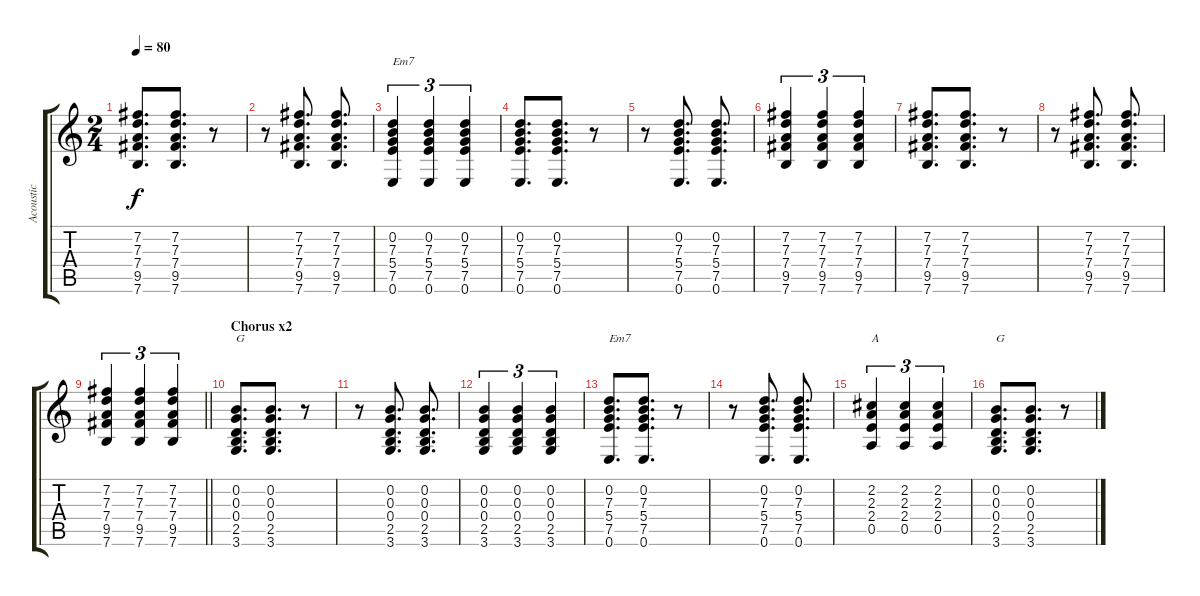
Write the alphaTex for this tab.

\track ("Acoustic" "Acoustic") {instrument acousticguitarsteel}
\staff {score tabs}
\tuning (E4 B3 G3 D3 A2 E2) {hide}
\ts (2 4)
\tempo 80
\clef g2
\ks c
(7.2 7.3 7.4 9.5 7.6).8{d dy f} (7.2 7.3 7.4 9.5 7.6).8{d} r.8 |
r.8 (7.2 7.3 7.4 9.5 7.6).8{d} (7.2 7.3 7.4 9.5 7.6).8{d} |
(0.2 7.3 5.4 7.5 0.6).4{tu (3 2) txt "Em7"} (0.2 7.3 5.4 7.5 0.6).4{tu (3 2)} (0.2 7.3 5.4 7.5 0.6).4{tu (3 2)} |
(0.2 7.3 5.4 7.5 0.6).8{d} (0.2 7.3 5.4 7.5 0.6).8{d} r.8 |
r.8 (0.2 7.3 5.4 7.5 0.6).8{d} (0.2 7.3 5.4 7.5 0.6).8{d} |
(7.2 7.3 7.4 9.5 7.6).4{tu (3 2)} (7.2 7.3 7.4 9.5 7.6).4{tu (3 2)} (7.2 7.3 7.4 9.5 7.6).4{tu (3 2)} |
(7.2 7.3 7.4 9.5 7.6).8{d} (7.2 7.3 7.4 9.5 7.6).8{d} r.8 |
r.8 (7.2 7.3 7.4 9.5 7.6).8{d} (7.2 7.3 7.4 9.5 7.6).8{d} |
\barLineRight lightlight
(7.2 7.3 7.4 9.5 7.6).4{tu (3 2)} (7.2 7.3 7.4 9.5 7.6).4{tu (3 2)} (7.2 7.3 7.4 9.5 7.6).4{tu (3 2)} |
\section ("" "Chorus x2")
(0.2 0.3 0.4 2.5 3.6).8{d txt "G"} (0.2 0.3 0.4 2.5 3.6).8{d} r.8 |
r.8 (0.2 0.3 0.4 2.5 3.6).8{d} (0.2 0.3 0.4 2.5 3.6).8{d} |
(0.2 0.3 0.4 2.5 3.6).4{tu (3 2)} (0.2 0.3 0.4 2.5 3.6).4{tu (3 2)} (0.2 0.3 0.4 2.5 3.6).4{tu (3 2)} |
(0.2 7.3 5.4 7.5 0.6).8{d txt "Em7"} (0.2 7.3 5.4 7.5 0.6).8{d} r.8 |
r.8 (0.2 7.3 5.4 7.5 0.6).8{d} (0.2 7.3 5.4 7.5 0.6).8{d} |
(2.2 2.3 2.4 0.5).4{tu (3 2) txt "A"} (2.2 2.3 2.4 0.5).4{tu (3 2)} (2.2 2.3 2.4 0.5).4{tu (3 2)} |
(0.2 0.3 0.4 2.5 3.6).8{d txt "G"} (0.2 0.3 0.4 2.5 3.6).8{d} r.8
